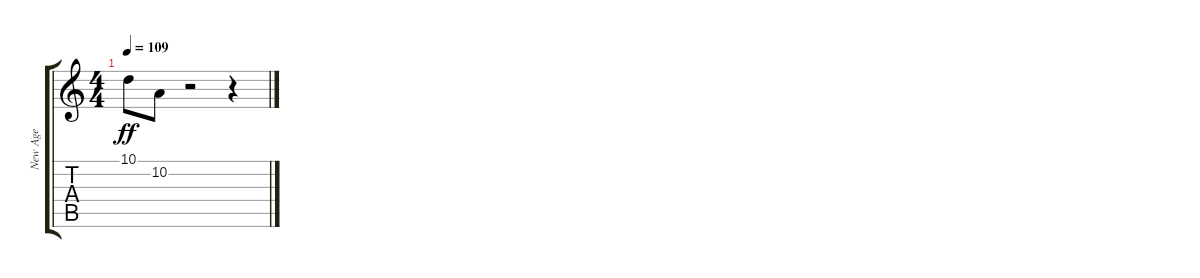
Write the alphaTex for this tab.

\track ("New Age" "New Age") {instrument pad1newage}
\staff {score tabs}
\tuning (E4 B3 G3 D3 A2 E2) {hide}
\ts (4 4)
\tempo 109
\clef g2
\ks c
10.1.8{dy ff} 10.2.8 r.2 r.4
